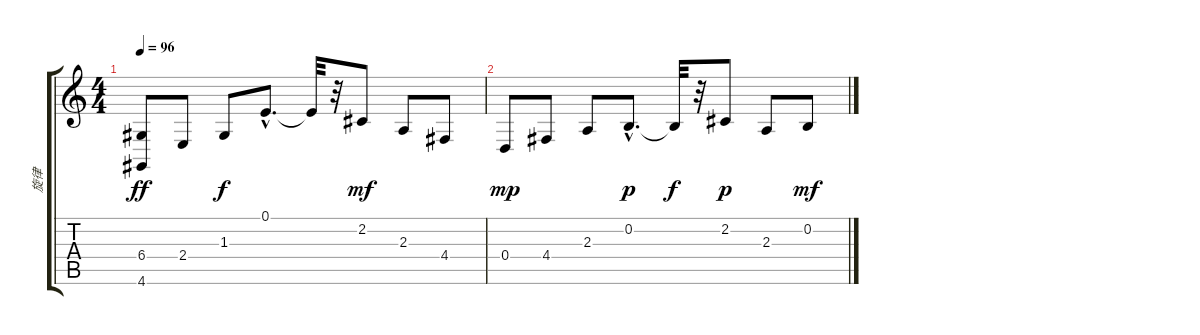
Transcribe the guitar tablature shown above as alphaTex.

\track ("旋律" "旋律") {instrument acousticgrandpiano}
\staff {score tabs}
\tuning (E4 B3 G3 D3 A2 E2) {hide}
\ts (4 4)
\tempo 96
\clef g2
\ks c
(6.4 4.6).8{dy ff} 2.4.8 1.3.8{dy f} 0.1{hac}.8{d} 0.1{t}.32 r.32 2.2.8{dy mf} 2.3.8 4.4.8 |
0.4.8{dy mp} 4.4.8 2.3.8 0.2{hac}.8{d dy p} 0.2{t}.32{dy f} r.32 2.2.8{dy p} 2.3.8 0.2.8{dy mf}
